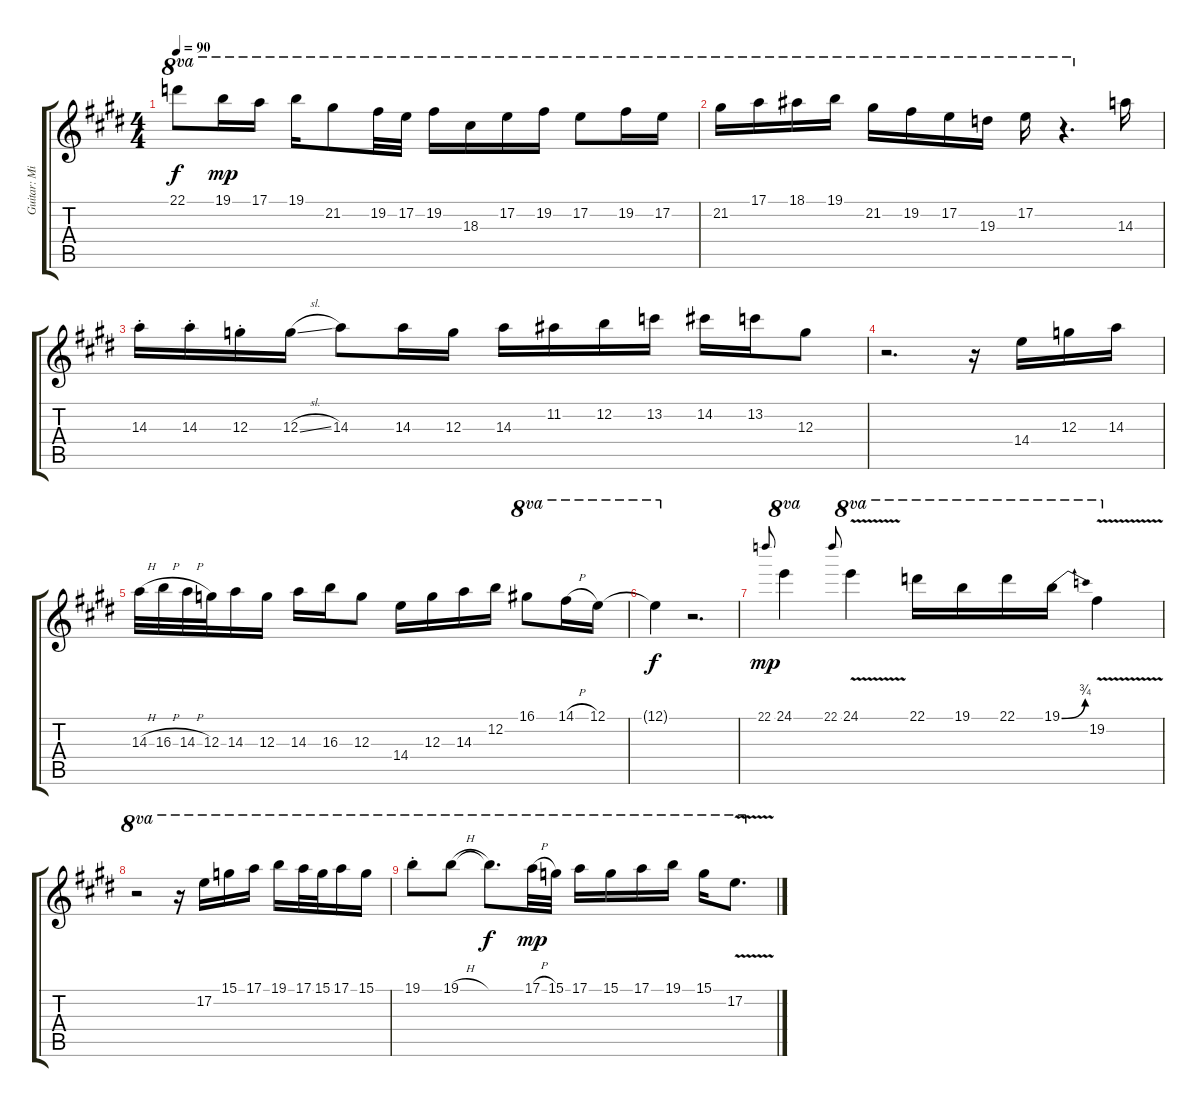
\track ("Guitar: Michael" "Guitar: Mi") {instrument overdrivenguitar}
\staff {score tabs}
\tuning (E4 B3 G3 D3 A2 E2) {hide}
\ts (4 4)
\tempo 90
\clef g2
\ks e
22.1{t}.8{ot 8va dy f} 19.1.16{ot 8va dy mp} 17.1.16{ot 8va} 19.1.16{ot 8va} 21.2.8{ot 8va} 19.2.32{ot 8va} 17.2.32{ot 8va} 19.2.16{ot 8va} 18.3.16{ot 8va} 17.2.16{ot 8va} 19.2.16{ot 8va} 17.2.8{ot 8va} 19.2.16{ot 8va} 17.2.16{ot 8va} |
21.2.16{ot 8va volume 5} 17.1.16{ot 8va} 18.1.16{ot 8va} 19.1.16{ot 8va} 21.2.16{ot 8va} 19.2.16{ot 8va} 17.2.16{ot 8va} 19.3.16{ot 8va} 17.2.16{ot 8va} r.4{d ot 8va} 14.3.16 |
14.3{st}.16 14.3{st}.16 12.3{st}.16 12.3{sl}.16 14.3.8 14.3.16 12.3.16 14.3.16 11.2.16 12.2.16 13.2.16 14.2.16 13.2.16 12.3.8 |
r.2{d} r.16 14.4.16 12.3.16 14.3.16 |
14.3{h}.32 16.3{h}.32 14.3{h}.32 12.3.32 14.3.16 12.3.16 14.3.16 16.3.16 12.3.8 14.4.16 12.3.16 14.3.16 12.2.16 16.1.8{ot 8va} 14.1{h}.16{ot 8va} 12.1.16{ot 8va} |
12.1{t}.4{ot 8va dy f volume 0} r.2{d} |
22.1.8{gr onbeat dy mp} 24.1.4{ot 8va} 22.1.8{gr onbeat} 24.1{v}.4{ot 8va} 22.1.16{ot 8va} 19.1.16{ot 8va} 22.1.16{ot 8va} 19.1{be (bend 0 0 60 3)}.16{ot 8va} 19.2{v}.4{ot 8va} |
r.2{ot 8va} r.16{ot 8va} 17.2.16{ot 8va} 15.1.16{ot 8va} 17.1.16{ot 8va} 19.1.16{ot 8va} 17.1.32{ot 8va} 15.1.32{ot 8va} 17.1.16{ot 8va} 15.1.16{ot 8va} |
19.1{st}.8{ot 8va} 19.1{h}.8{ot 8va} 19.1{t}.8{d ot 8va dy f} 17.1{h}.32{ot 8va dy mp} 15.1.32{ot 8va} 17.1.16{ot 8va} 15.1.16{ot 8va} 17.1.16{ot 8va} 19.1.16{ot 8va} 15.1.16{ot 8va} 17.2{v}.8{d ot 8va}
